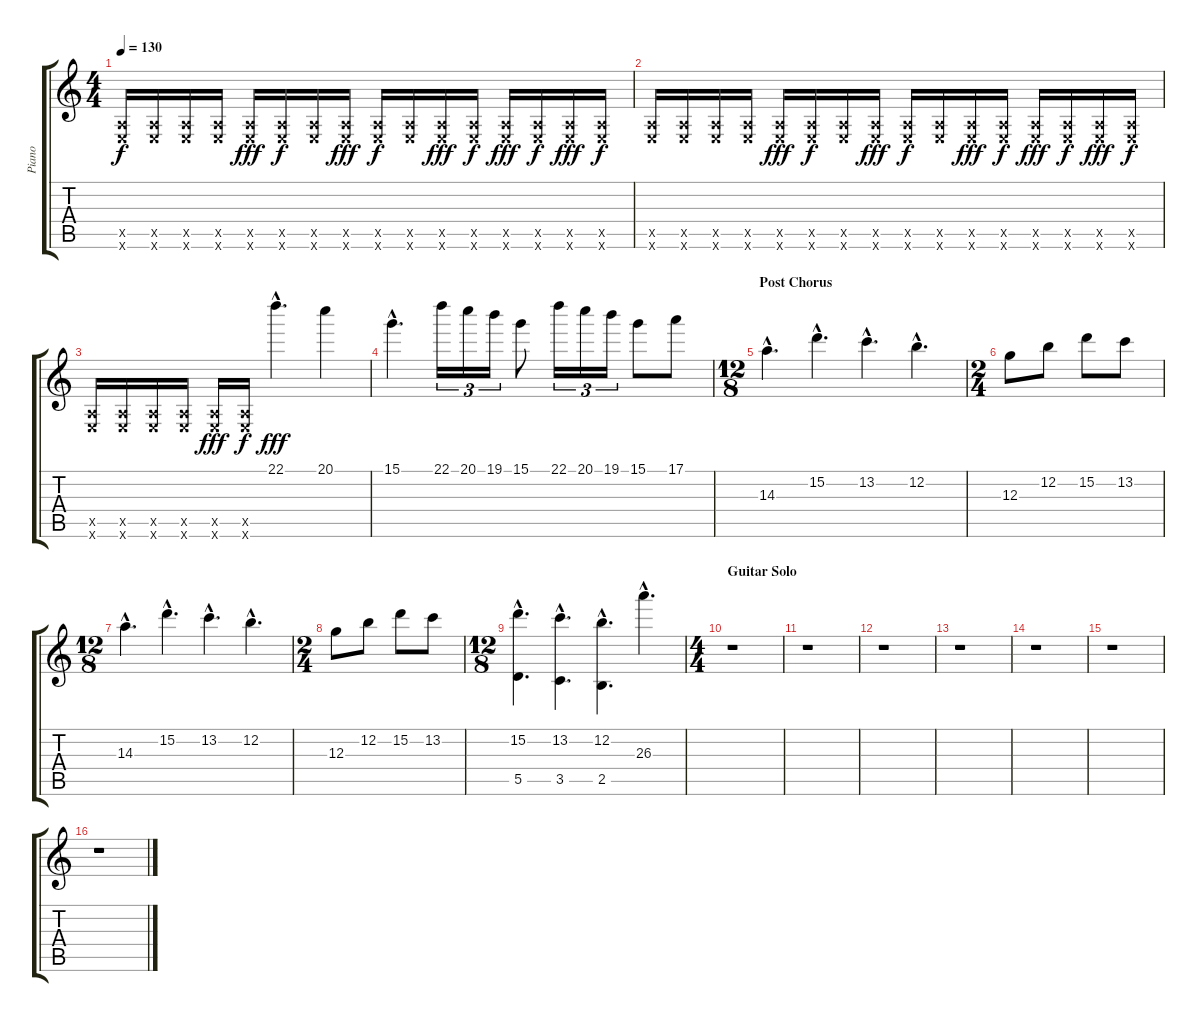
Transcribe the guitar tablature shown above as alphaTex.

\track ("Piano" "Piano") {instrument acousticgrandpiano}
\staff {score tabs}
\tuning (E5 B4 G4 D4 A3 E3) {hide}
\ts (4 4)
\tempo 130
\clef g2
\ks c
(0.5{x} 0.6{x}).16{dy f} (0.5{x} 0.6{x}).16 (0.5{x} 0.6{x}).16 (0.5{x} 0.6{x}).16 (0.5{x} 0.6{x}).16{dy fff} (0.5{x} 0.6{x}).16{dy f} (0.5{x} 0.6{x}).16 (0.5{x} 0.6{x}).16{dy fff} (0.5{x} 0.6{x}).16{dy f} (0.5{x} 0.6{x}).16 (0.5{x} 0.6{x}).16{dy fff} (0.5{x} 0.6{x}).16{dy f} (0.5{x} 0.6{x}).16{dy fff} (0.5{x} 0.6{x}).16{dy f} (0.5{x} 0.6{x}).16{dy fff} (0.5{x} 0.6{x}).16{dy f} |
(0.5{x} 0.6{x}).16 (0.5{x} 0.6{x}).16 (0.5{x} 0.6{x}).16 (0.5{x} 0.6{x}).16 (0.5{x} 0.6{x}).16{dy fff} (0.5{x} 0.6{x}).16{dy f} (0.5{x} 0.6{x}).16 (0.5{x} 0.6{x}).16{dy fff} (0.5{x} 0.6{x}).16{dy f} (0.5{x} 0.6{x}).16 (0.5{x} 0.6{x}).16{dy fff} (0.5{x} 0.6{x}).16{dy f} (0.5{x} 0.6{x}).16{dy fff} (0.5{x} 0.6{x}).16{dy f} (0.5{x} 0.6{x}).16{dy fff} (0.5{x} 0.6{x}).16{dy f} |
(0.5{x} 0.6{x}).16 (0.5{x} 0.6{x}).16 (0.5{x} 0.6{x}).16 (0.5{x} 0.6{x}).16 (0.5{x} 0.6{x}).16{dy fff} (0.5{x} 0.6{x}).16{dy f} 22.1{hac}.4{d dy fff} 20.1.4 |
15.1{hac}.4{d} 22.1.16{tu (3 2)} 20.1.16{tu (3 2)} 19.1.16{tu (3 2)} 15.1.8 22.1.16{tu (3 2)} 20.1.16{tu (3 2)} 19.1.16{tu (3 2)} 15.1.8 17.1.8 |
\ts (12 8)
\section ("" "Post Chorus")
14.3{hac}.4{d} 15.2{hac}.4{d} 13.2{hac}.4{d} 12.2{hac}.4{d} |
\ts (2 4)
12.3.8 12.2.8 15.2.8 13.2.8 |
\ts (12 8)
14.3{hac}.4{d} 15.2{hac}.4{d} 13.2{hac}.4{d} 12.2{hac}.4{d} |
\ts (2 4)
12.3.8 12.2.8 15.2.8 13.2.8 |
\ts (12 8)
(15.2{hac} 5.5{hac}).4{d} (13.2{hac} 3.5{hac}).4{d} (12.2{hac} 2.5{hac}).4{d} 26.3{hac}.4{d} |
\ts (4 4)
\section ("" "Guitar Solo")
r.1 |
r.1 |
r.1 |
r.1 |
r.1 |
r.1 |
r.1
